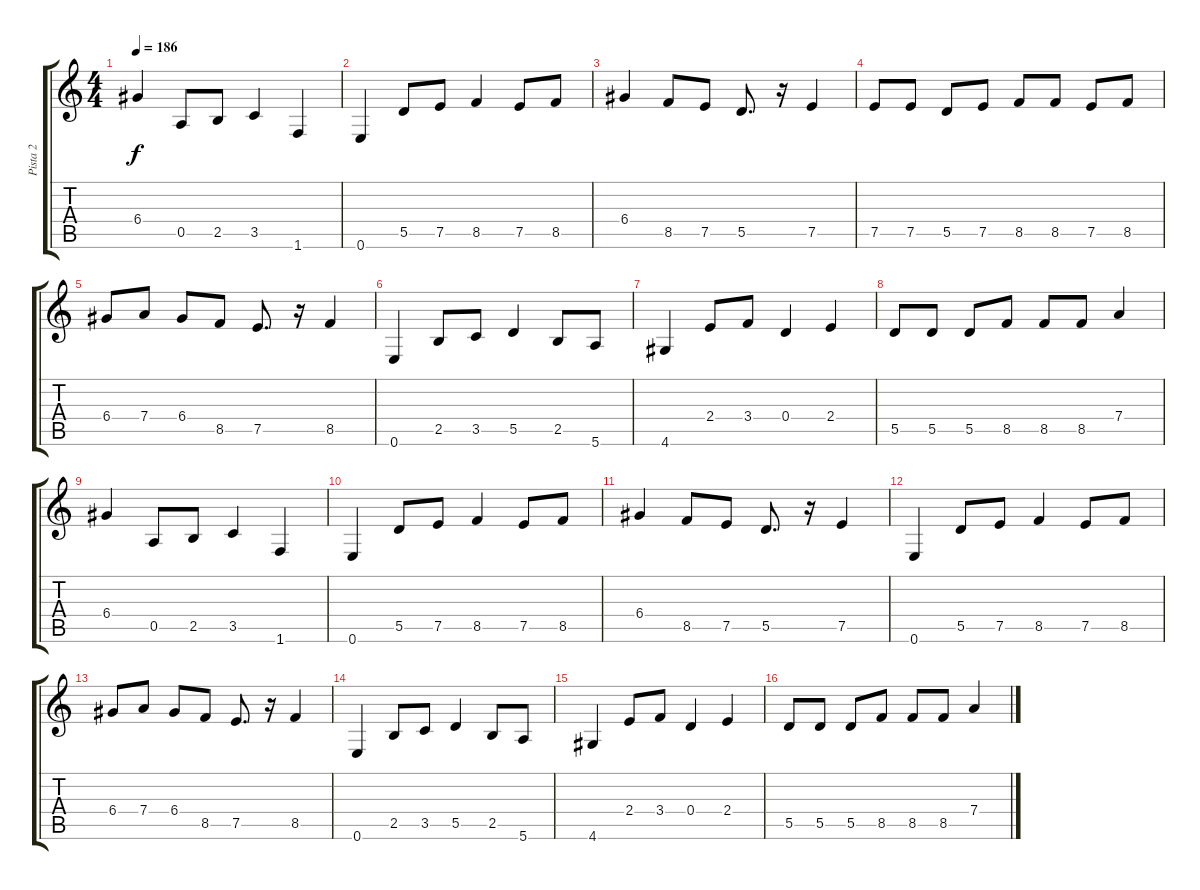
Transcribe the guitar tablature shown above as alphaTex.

\track ("Pista 2" "Pista 2") {instrument overdrivenguitar}
\staff {score tabs}
\tuning (E4 B3 G3 D3 A2 E2) {hide}
\ts (4 4)
\tempo 186
\clef g2
\ks c
6.4.4{dy f} 0.5.8 2.5.8 3.5.4 1.6.4 |
0.6.4 5.5.8 7.5.8 8.5.4 7.5.8 8.5.8 |
6.4.4 8.5.8 7.5.8 5.5.8{d} r.16 7.5.4 |
7.5.8 7.5.8 5.5.8 7.5.8 8.5.8 8.5.8 7.5.8 8.5.8 |
6.4.8 7.4.8 6.4.8 8.5.8 7.5.8{d} r.16 8.5.4 |
0.6.4 2.5.8 3.5.8 5.5.4 2.5.8 5.6.8 |
4.6.4 2.4.8 3.4.8 0.4.4 2.4.4 |
5.5.8 5.5.8 5.5.8 8.5.8 8.5.8 8.5.8 7.4.4 |
6.4.4 0.5.8 2.5.8 3.5.4 1.6.4 |
0.6.4 5.5.8 7.5.8 8.5.4 7.5.8 8.5.8 |
6.4.4 8.5.8 7.5.8 5.5.8{d} r.16 7.5.4 |
0.6.4 5.5.8 7.5.8 8.5.4 7.5.8 8.5.8 |
6.4.8 7.4.8 6.4.8 8.5.8 7.5.8{d} r.16 8.5.4 |
0.6.4 2.5.8 3.5.8 5.5.4 2.5.8 5.6.8 |
4.6.4 2.4.8 3.4.8 0.4.4 2.4.4 |
5.5.8 5.5.8 5.5.8 8.5.8 8.5.8 8.5.8 7.4.4
